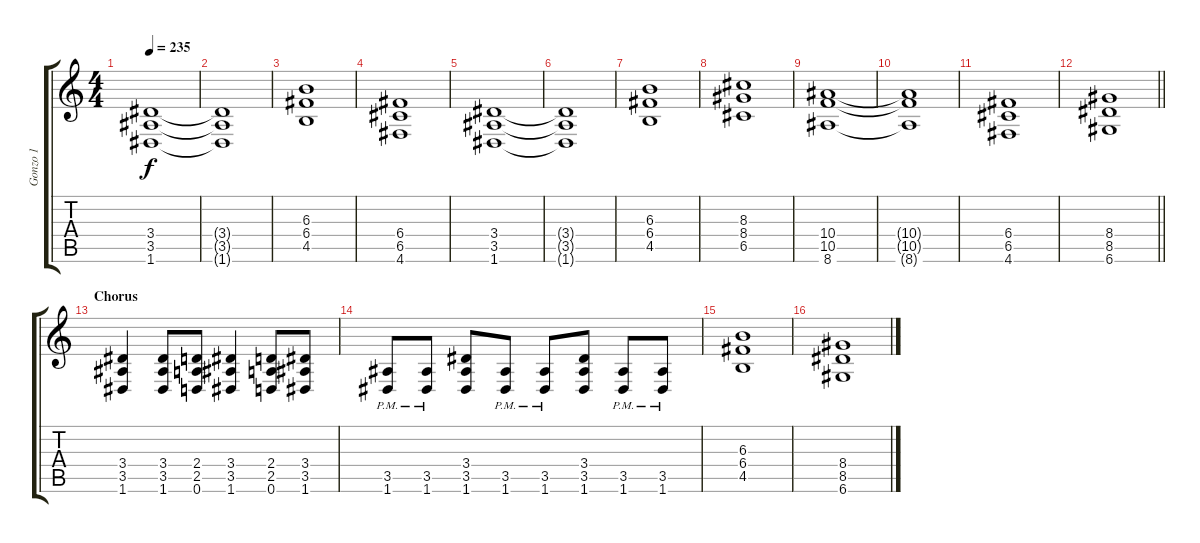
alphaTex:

\track ("Gonzo 1" "Gonzo 1") {instrument distortionguitar}
\staff {score tabs}
\tuning (D4 A3 F3 C3 G2 D2) {hide}
\ts (4 4)
\tempo 235
\clef g2
\ks c
(3.4 3.5 1.6).1{dy f} |
(3.4{t} 3.5{t} 1.6{t}).1 |
(6.3 6.4 4.5).1 |
(6.4 6.5 4.6).1 |
(3.4 3.5 1.6).1 |
(3.4{t} 3.5{t} 1.6{t}).1 |
(6.3 6.4 4.5).1 |
(8.3 8.4 6.5).1 |
(10.4 10.5 8.6).1 |
(10.4{t} 10.5{t} 8.6{t}).1 |
(6.4 6.5 4.6).1 |
\barLineRight lightlight
(8.4 8.5 6.6).1 |
\section ("" "Chorus")
(3.4 3.5 1.6).4{volume 13} (3.4 3.5 1.6).8 (2.4 2.5 0.6).8 (3.4 3.5 1.6).4 (2.4 2.5 0.6).8 (3.4 3.5 1.6).8 |
(3.5{pm} 1.6{pm}).8 (3.5{pm} 1.6{pm}).8 (3.4 3.5 1.6).8 (3.5{pm} 1.6{pm}).8 (3.5{pm} 1.6{pm}).8 (3.4 3.5 1.6).8 (3.5{pm} 1.6{pm}).8 (3.5{pm} 1.6{pm}).8 |
(6.3 6.4 4.5).1 |
(8.4 8.5 6.6).1
